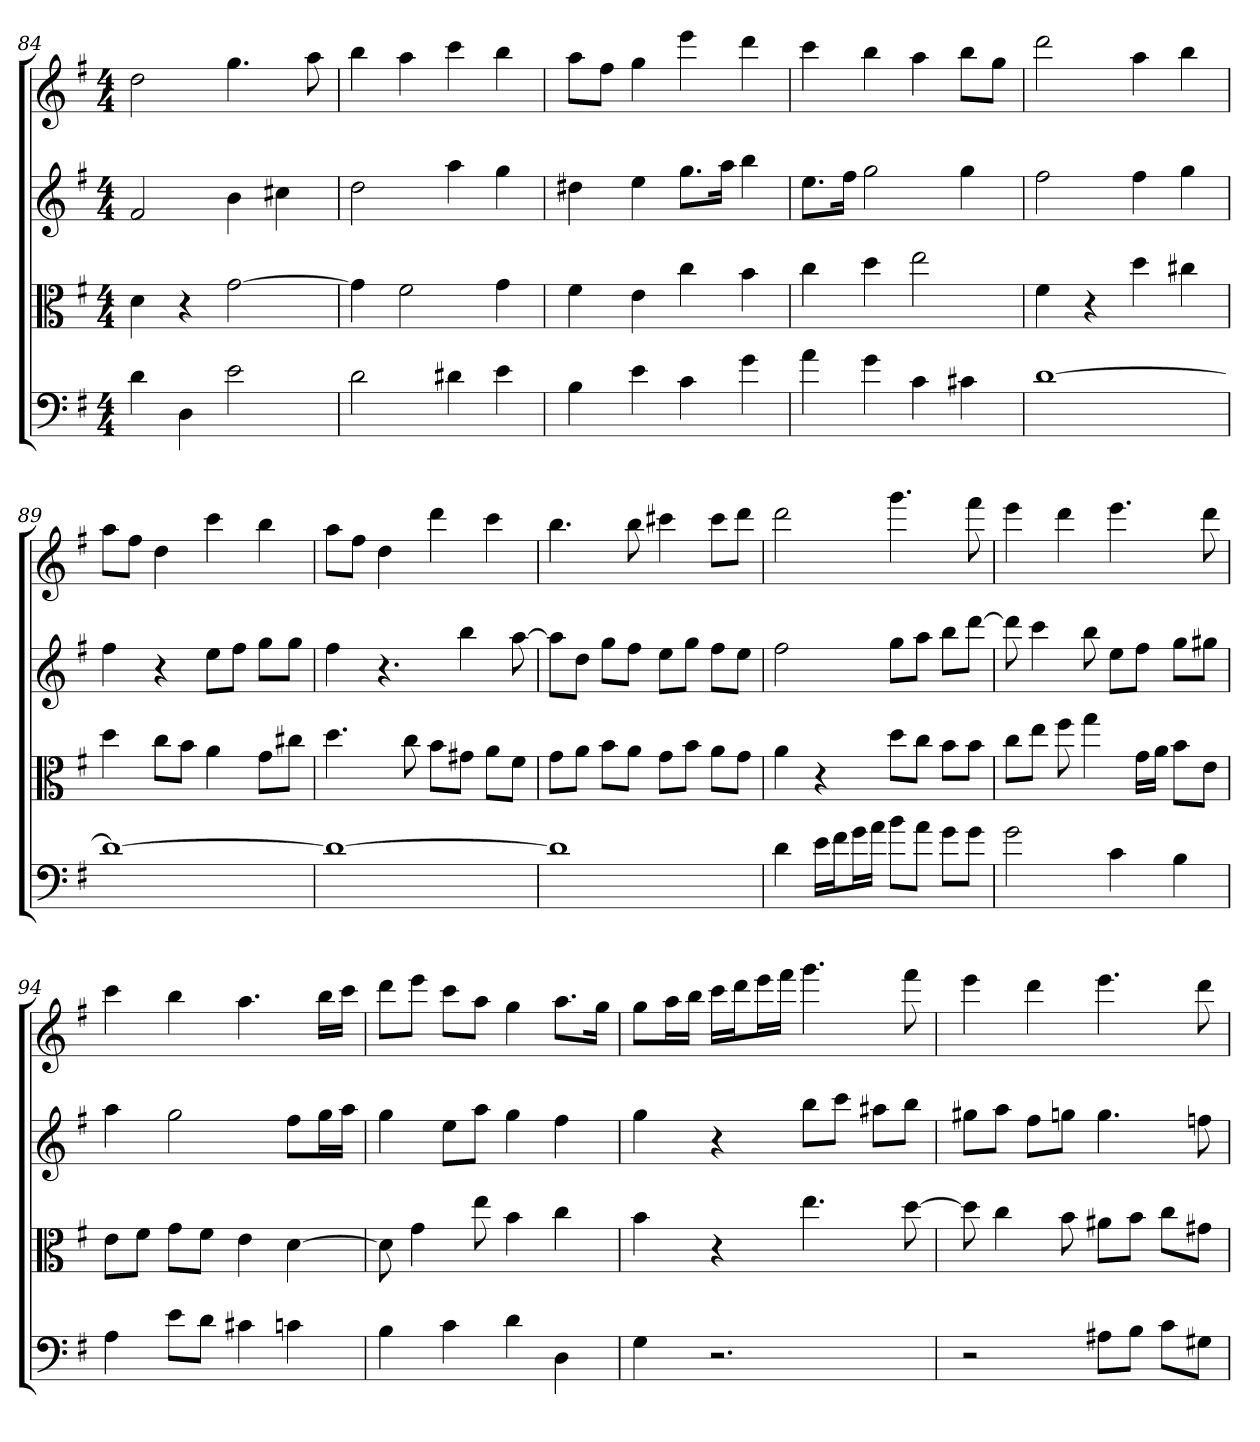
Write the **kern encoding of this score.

**kern	**kern	**kern	**kern
*part4	*part3	*part2	*part1
*staff4	*staff3	*staff2	*staff1
*clefF4	*clefC3	*	*
*k[f#]	*k[f#]	*k[f#]	*k[f#]
*G:	*G:	*G:	*G:
*M4/4	*M4/4	*M4/4	*M4/4
=84	=84	=84	=84
4d	4d	2f#	2dd
4D	4r	.	.
2e	[2g	4b	4.gg
.	.	4cc#X	.
.	.	.	8aa
=85	=85	=85	=85
2d	4g]	2dd	4bb
.	2f#	.	4aa
4d#X	.	4aa	4ccc
4e	4g	4gg	4bb
=86	=86	=86	=86
4B	4f#	4dd#X	8aaL
.	.	.	8ff#J
4e	4e	4ee	4gg
4c	4cc	8.ggL	4eee
.	.	16aaJk	.
4g	4b	4bb	4ddd
=87	=87	=87	=87
4a	4cc	8.eeL	4ccc
.	.	16ff#Jk	.
4g	4dd	2gg	4bb
4c	2ee	.	4aa
4c#X	.	4gg	8bbL
.	.	.	8ggJ
=88	=88	=88	=88
[1d	4f#	2ff#	2ddd
.	4r	.	.
.	4dd	4ff#	4aa
.	4cc#X	4gg	4bb
=89	=89	=89	=89
1d_	4dd	4ff#	8aaL
.	.	.	8ff#J
.	8cc\L	4r	4dd
.	8b\J	.	.
.	4a	8eeL	4ccc
.	.	8ff#J	.
.	8g\L	8ggL	4bb
.	8cc#X\J	8ggJ	.
=90	=90	=90	=90
1d_	4.dd	4ff#	8aaL
.	.	.	8ff#J
.	.	4.r	4dd
.	8cc	.	.
.	8b\L	.	4ddd
.	8g#X\J	4bb	.
.	8a\L	.	4ccc
.	8f#\J	[8aa	.
=91	=91	=91	=91
1d]	8g\L	8aaL]	4.bb
.	8a\J	8ddJ	.
.	8b\L	8ggL	.
.	8a\J	8ff#J	8bb
.	8g\L	8eeL	4ccc#X
.	8b\J	8ggJ	.
.	8a\L	8ff#L	8ccc#L
.	8g\J	8eeJ	8dddJ
=92	=92	=92	=92
4d	4a	2ff#	2ddd
16e\LL	4r	.	.
16f#\J	.	.	.
16g\L	.	.	.
16a\JJ	.	.	.
8b\L	8dd\L	8ggL	4.ggg
8a\J	8cc\J	8aaJ	.
8g\L	8b\L	8bbL	.
8g\J	8b\J	[8dddJ	8fff#
=93	=93	=93	=93
2g	8cc\L	8ddd]	4eee
.	8ee\J	4ccc	.
.	8ff#	.	4ddd
.	4gg	8bb	.
4c	.	8eeL	4.eee
.	16g\LL	8ff#J	.
.	16a\JJ	.	.
4B	8b\L	8ggL	.
.	8e\J	8gg#XJ	8ddd
=94	=94	=94	=94
4A	8e\L	4aa	4ccc
.	8f#\J	.	.
8e\L	8g\L	2gg	4bb
8d\J	8f#\J	.	.
4c#X	4e	.	4.aa
4cn	[4d	8ff#L	.
.	.	16ggL	16bbLL
.	.	16aaJJ	16cccJJ
=95	=95	=95	=95
4B	8d]	4gg	8dddL
.	4g	.	8eeeJ
4c	.	8eeL	8cccL
.	8ee	8aaJ	8aaJ
4d	4b	4gg	4gg
4D	4cc	4ff#	8.aaL
.	.	.	16ggJk
=96	=96	=96	=96
4G	4b	4gg	8ggL
.	.	.	16aaL
.	.	.	16bbJJ
2.r	4r	4r	16cccLL
.	.	.	16dddJ
.	.	.	16eeeL
.	.	.	16fff#JJ
.	4.ee	8bbL	4.ggg
.	.	8cccJ	.
.	.	8aa#XL	.
.	[8dd	8bbJ	8fff#
=97	=97	=97	=97
2r	8dd]	8gg#XL	4eee
.	4cc	8aaJ	.
.	.	8ff#L	4ddd
.	8b	8ggnJ	.
8A#X\L	8a#X\L	4.gg	4.eee
8B\J	8b\J	.	.
8c\L	8cc\L	.	.
8G#X\J	8g#X\J	8ffn	8ddd
=	=	=	=
*-	*-	*-	*-
